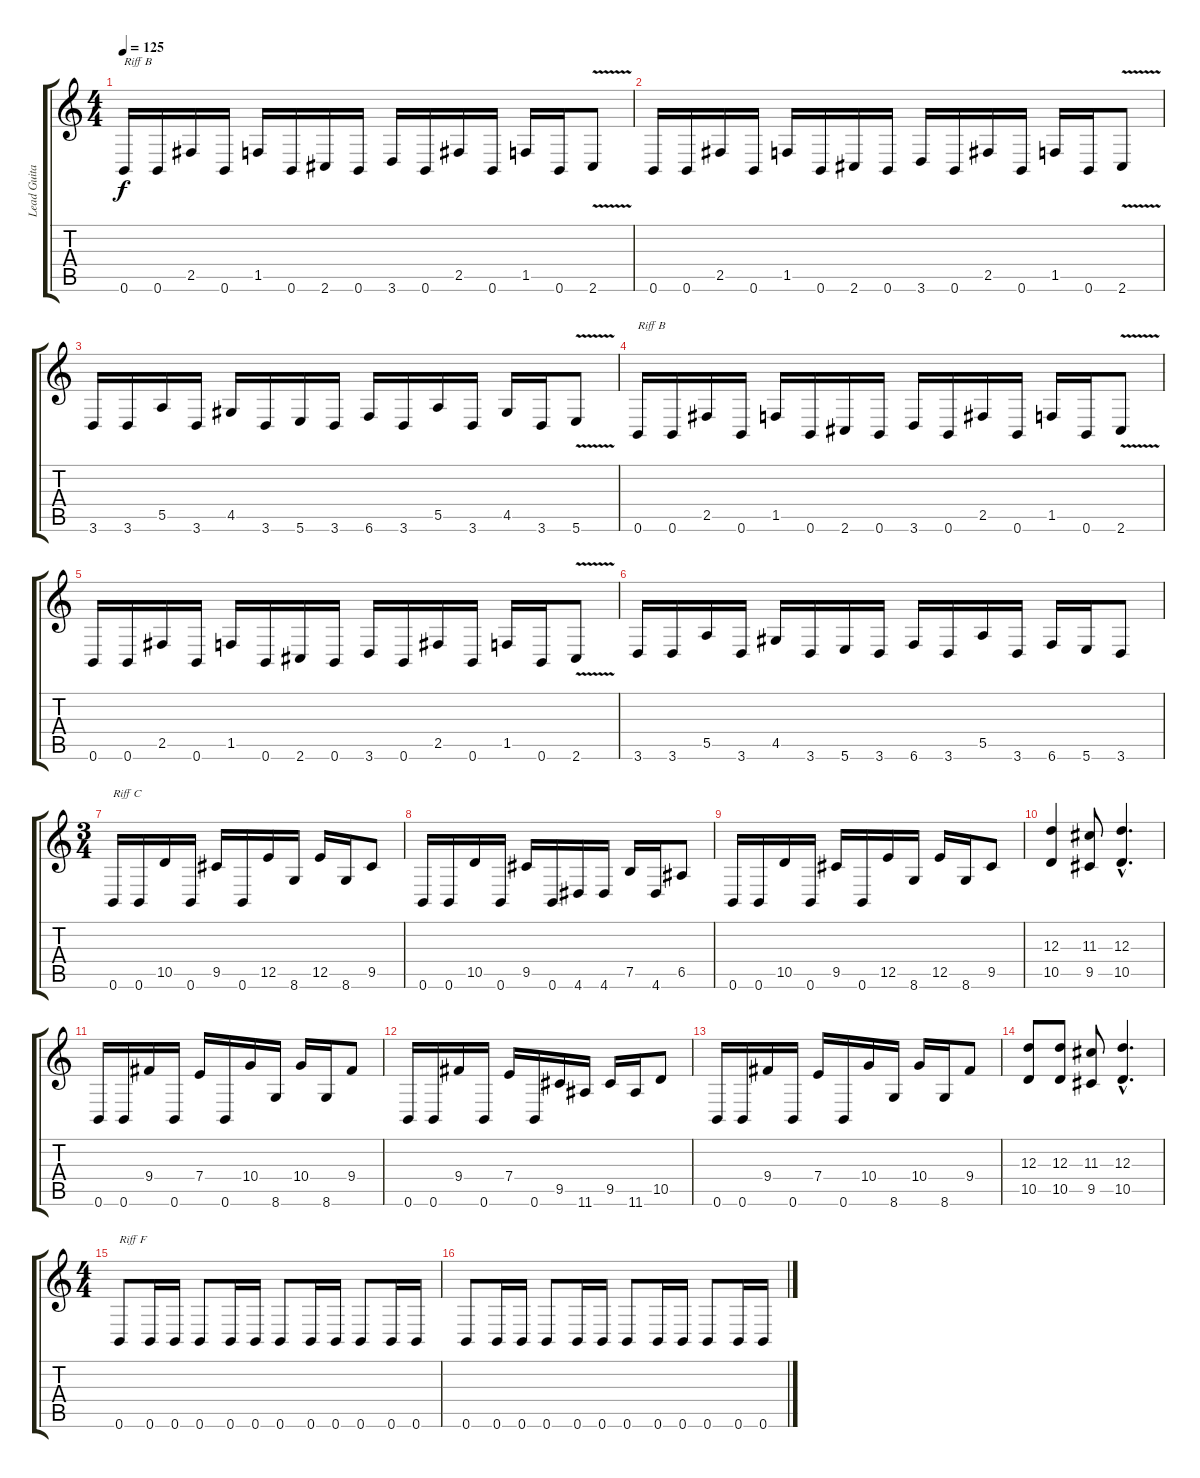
\track ("Lead Guitar" "Lead Guita") {instrument distortionguitar}
\staff {score tabs}
\tuning (B3 Gb3 D3 A2 E2 B1) {hide}
\ts (4 4)
\tempo 125
\clef g2
\ks c
0.6.16{txt "Riff B" dy f} 0.6.16 2.5.16 0.6.16 1.5.16 0.6.16 2.6.16 0.6.16 3.6.16 0.6.16 2.5.16 0.6.16 1.5.16 0.6.16 2.6{v}.8 |
0.6.16 0.6.16 2.5.16 0.6.16 1.5.16 0.6.16 2.6.16 0.6.16 3.6.16 0.6.16 2.5.16 0.6.16 1.5.16 0.6.16 2.6{v}.8 |
3.6.16 3.6.16 5.5.16 3.6.16 4.5.16 3.6.16 5.6.16 3.6.16 6.6.16 3.6.16 5.5.16 3.6.16 4.5.16 3.6.16 5.6{v}.8 |
0.6.16{txt "Riff B"} 0.6.16 2.5.16 0.6.16 1.5.16 0.6.16 2.6.16 0.6.16 3.6.16 0.6.16 2.5.16 0.6.16 1.5.16 0.6.16 2.6{v}.8 |
0.6.16 0.6.16 2.5.16 0.6.16 1.5.16 0.6.16 2.6.16 0.6.16 3.6.16 0.6.16 2.5.16 0.6.16 1.5.16 0.6.16 2.6{v}.8 |
3.6.16 3.6.16 5.5.16 3.6.16 4.5.16 3.6.16 5.6.16 3.6.16 6.6.16 3.6.16 5.5.16 3.6.16 6.6.16 5.6.16 3.6.8 |
\ts (3 4)
0.6.16{txt "Riff C"} 0.6.16 10.5.16 0.6.16 9.5.16 0.6.16 12.5.16 8.6.16 12.5.16 8.6.16 9.5.8 |
0.6.16 0.6.16 10.5.16 0.6.16 9.5.16 0.6.16 4.6.16 4.6.16 7.5.16 4.6.16 6.5.8 |
0.6.16 0.6.16 10.5.16 0.6.16 9.5.16 0.6.16 12.5.16 8.6.16 12.5.16 8.6.16 9.5.8 |
(12.3 10.5).4 (11.3 9.5).8 (12.3{hac} 10.5{hac}).4{d} |
0.6.16 0.6.16 9.4.16 0.6.16 7.4.16 0.6.16 10.4.16 8.6.16 10.4.16 8.6.16 9.4.8 |
0.6.16 0.6.16 9.4.16 0.6.16 7.4.16 0.6.16 9.5.16 11.6.16 9.5.16 11.6.16 10.5.8 |
0.6.16 0.6.16 9.4.16 0.6.16 7.4.16 0.6.16 10.4.16 8.6.16 10.4.16 8.6.16 9.4.8 |
(12.3 10.5).8 (12.3 10.5).8 (11.3 9.5).8 (12.3{hac} 10.5{hac}).4{d} |
\ts (4 4)
0.6.8{txt "Riff F"} 0.6.16 0.6.16 0.6.8 0.6.16 0.6.16 0.6.8 0.6.16 0.6.16 0.6.8 0.6.16 0.6.16 |
0.6.8 0.6.16 0.6.16 0.6.8 0.6.16 0.6.16 0.6.8 0.6.16 0.6.16 0.6.8 0.6.16 0.6.16
